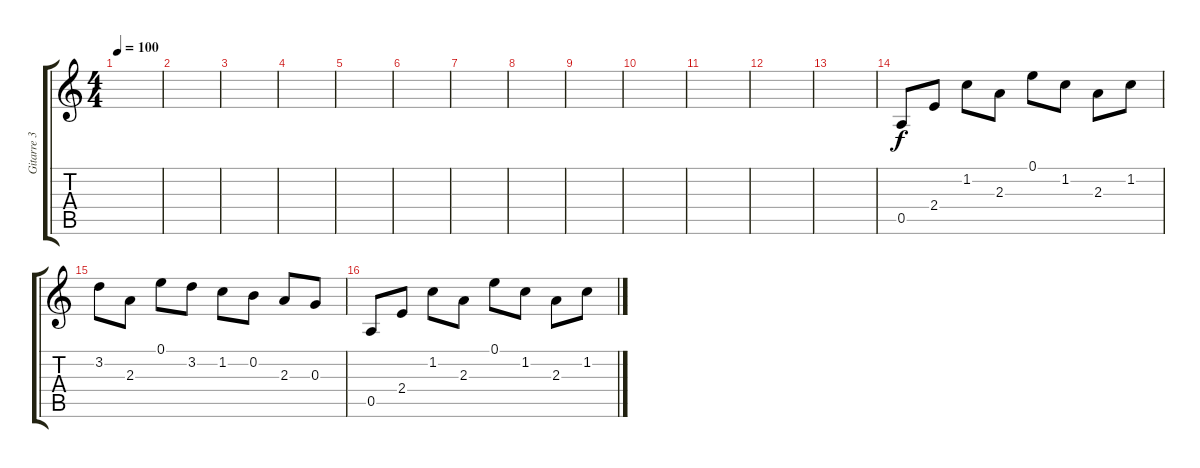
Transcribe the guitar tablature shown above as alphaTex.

\track ("Gitarre 3" "Gitarre 3") {instrument electricguitarclean}
\staff {score tabs}
\tuning (E4 B3 G3 D3 A2 E2) {hide}
\ts (4 4)
\tempo 100
\clef g2
\ks c
|
|
|
|
|
|
|
|
|
|
|
|
|
0.5.8 2.4.8 1.2.8 2.3.8 0.1.8 1.2.8 2.3.8 1.2.8 |
3.2.8 2.3.8 0.1.8 3.2.8 1.2.8 0.2.8 2.3.8 0.3.8 |
0.5.8 2.4.8 1.2.8 2.3.8 0.1.8 1.2.8 2.3.8 1.2.8
